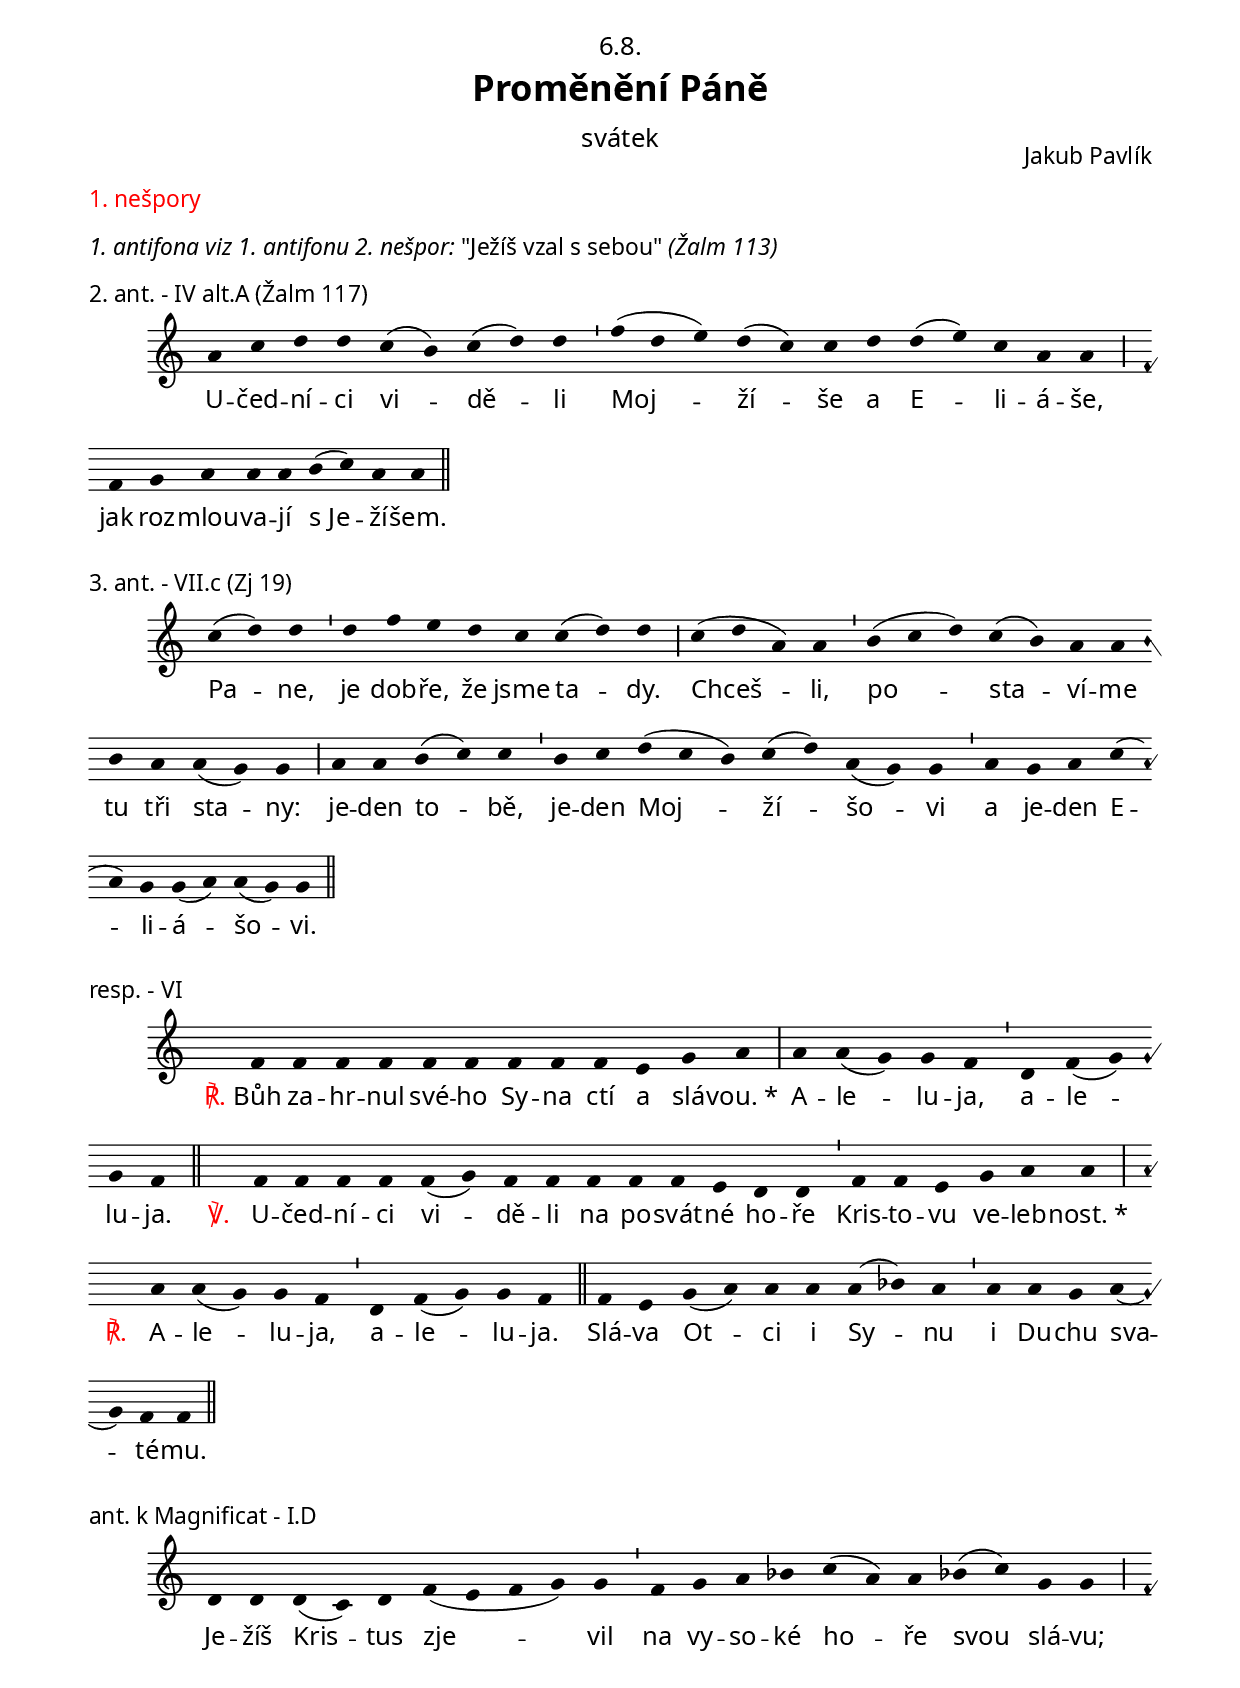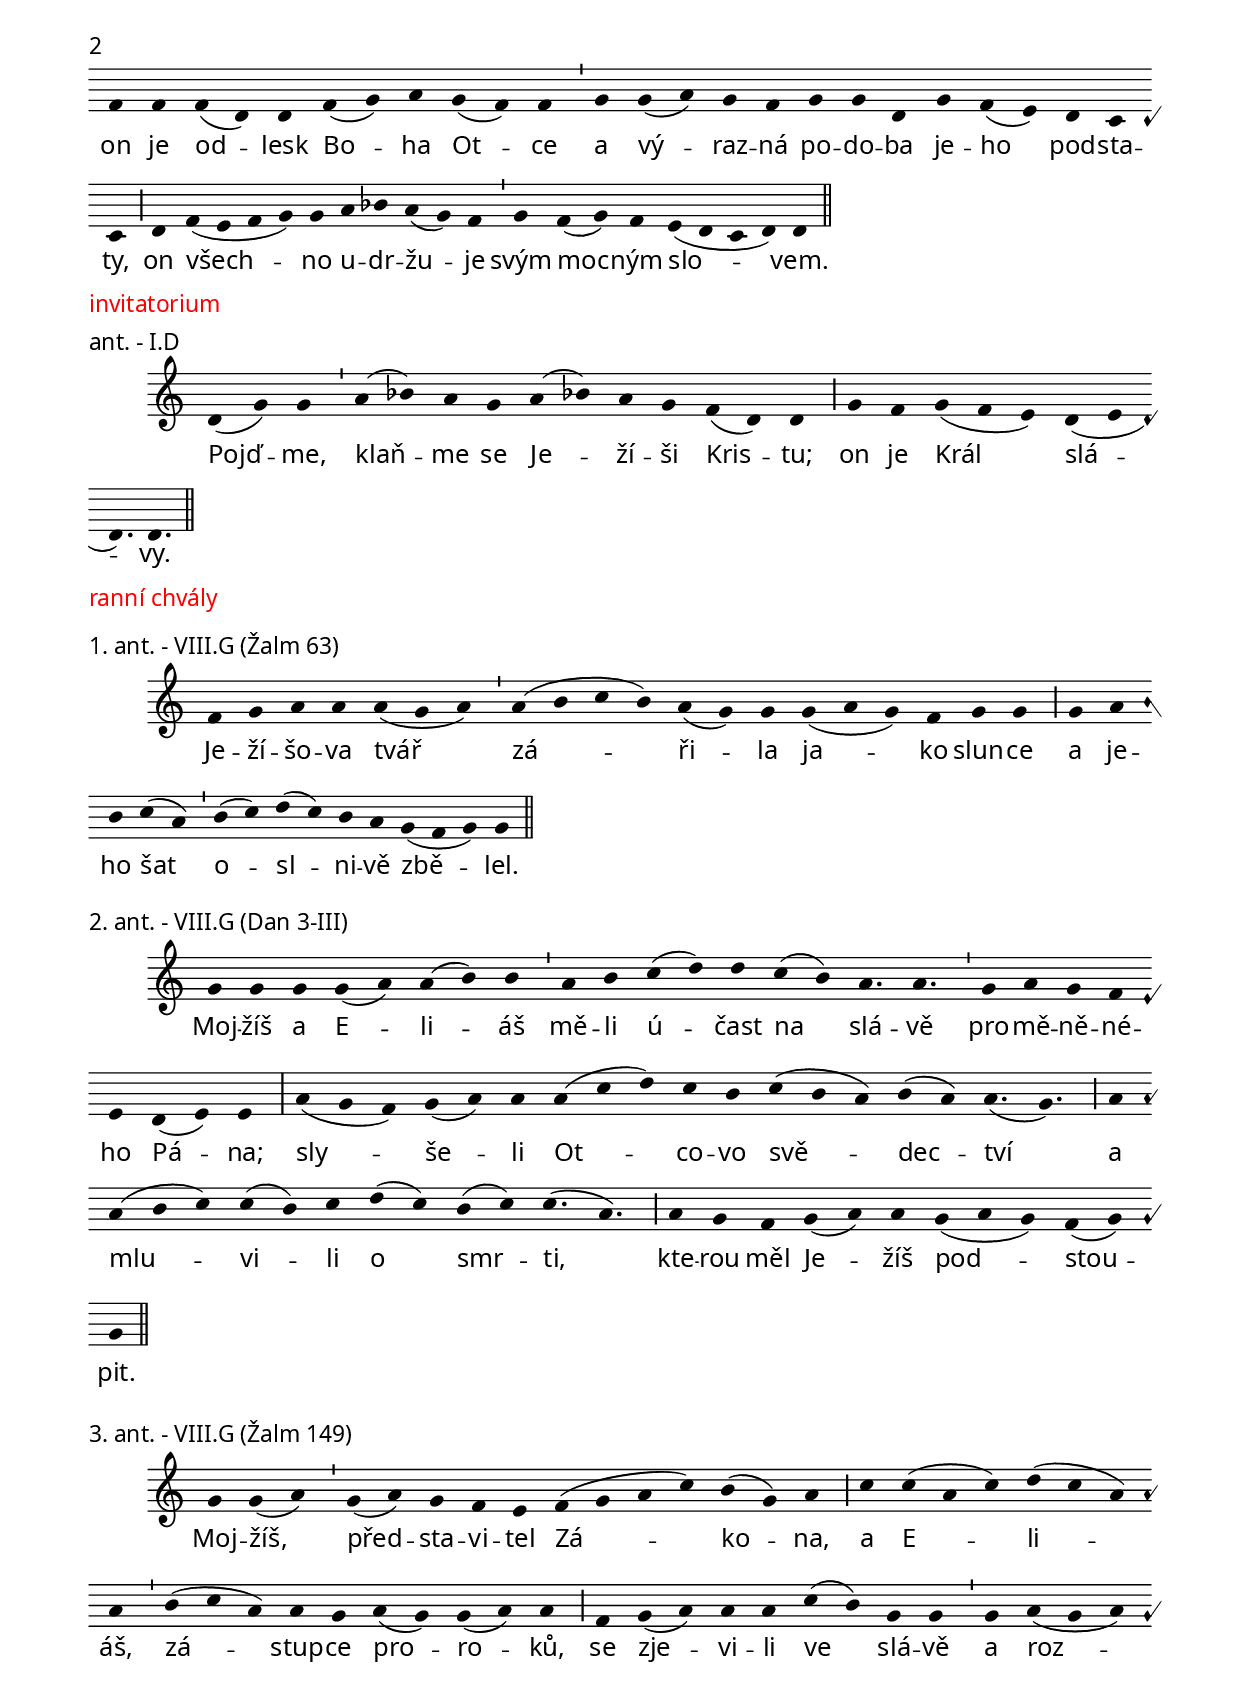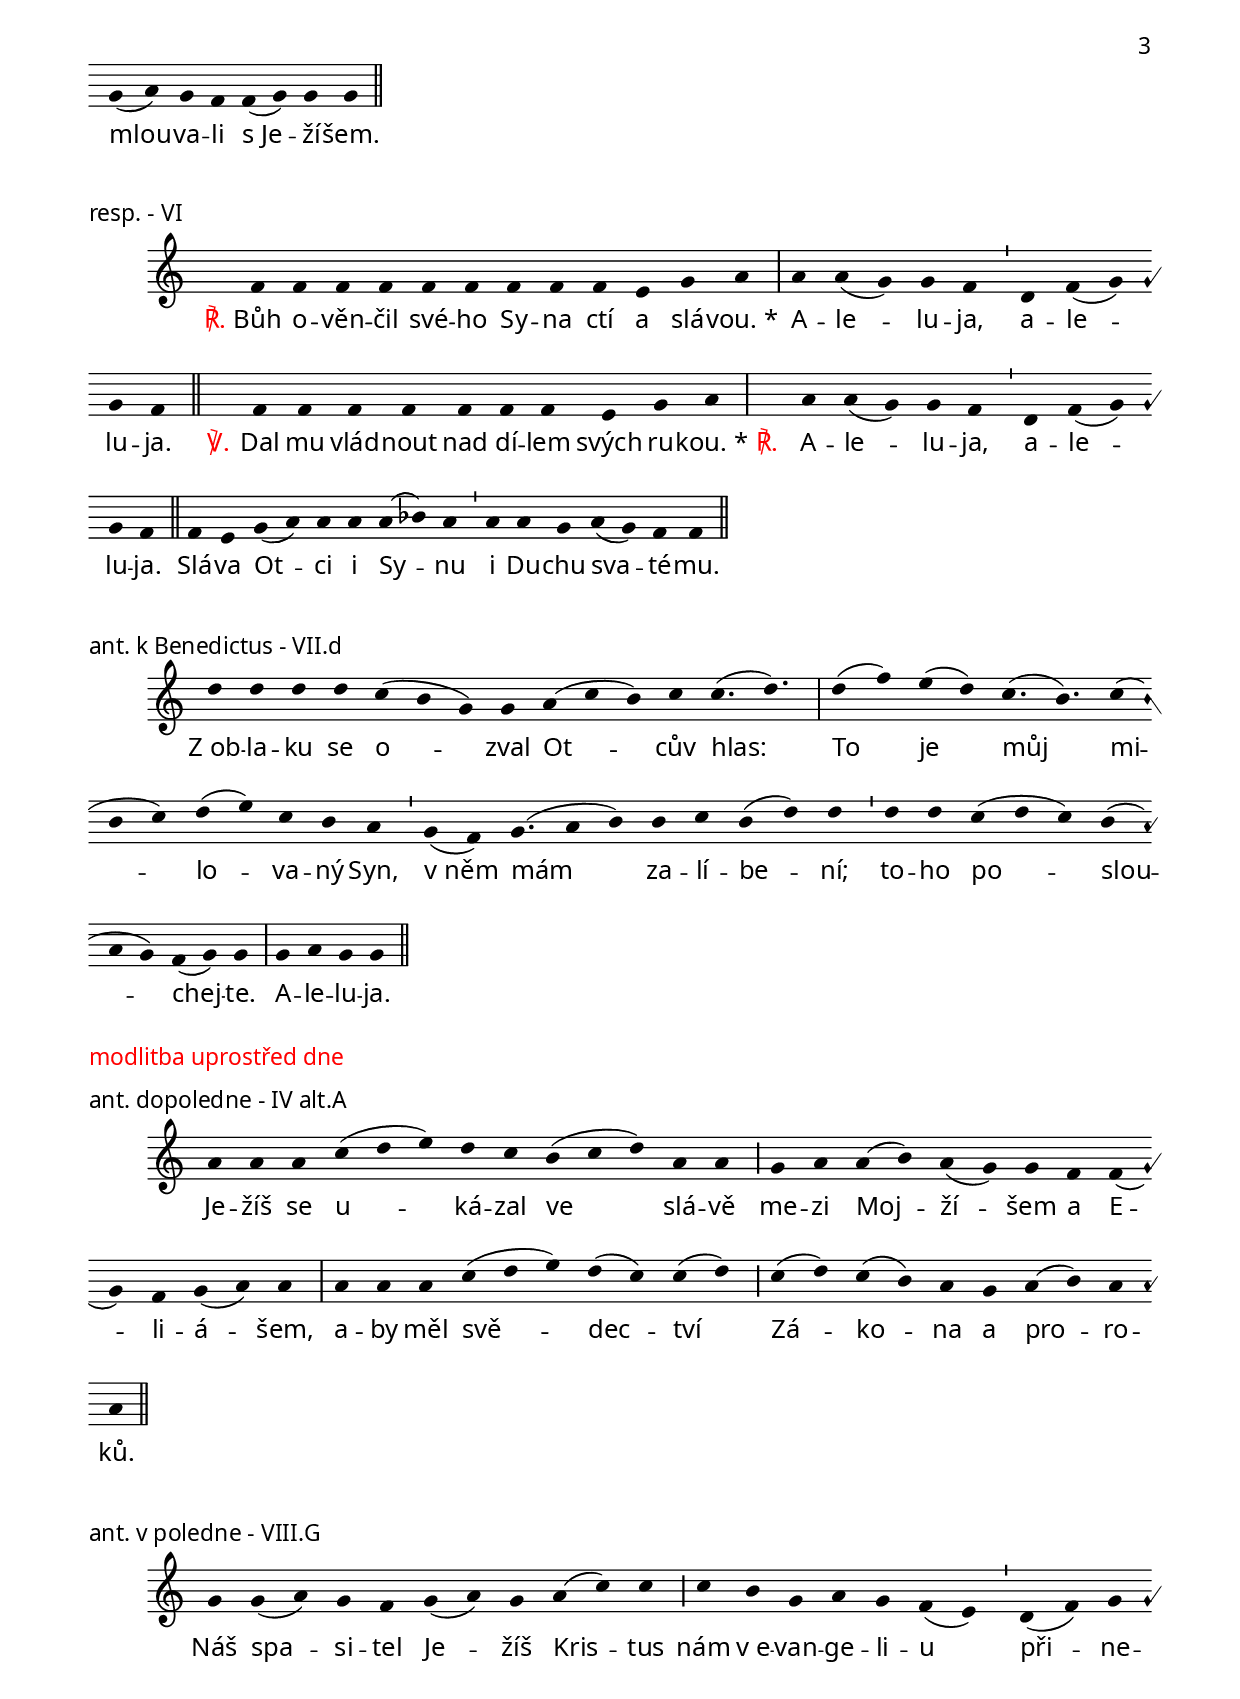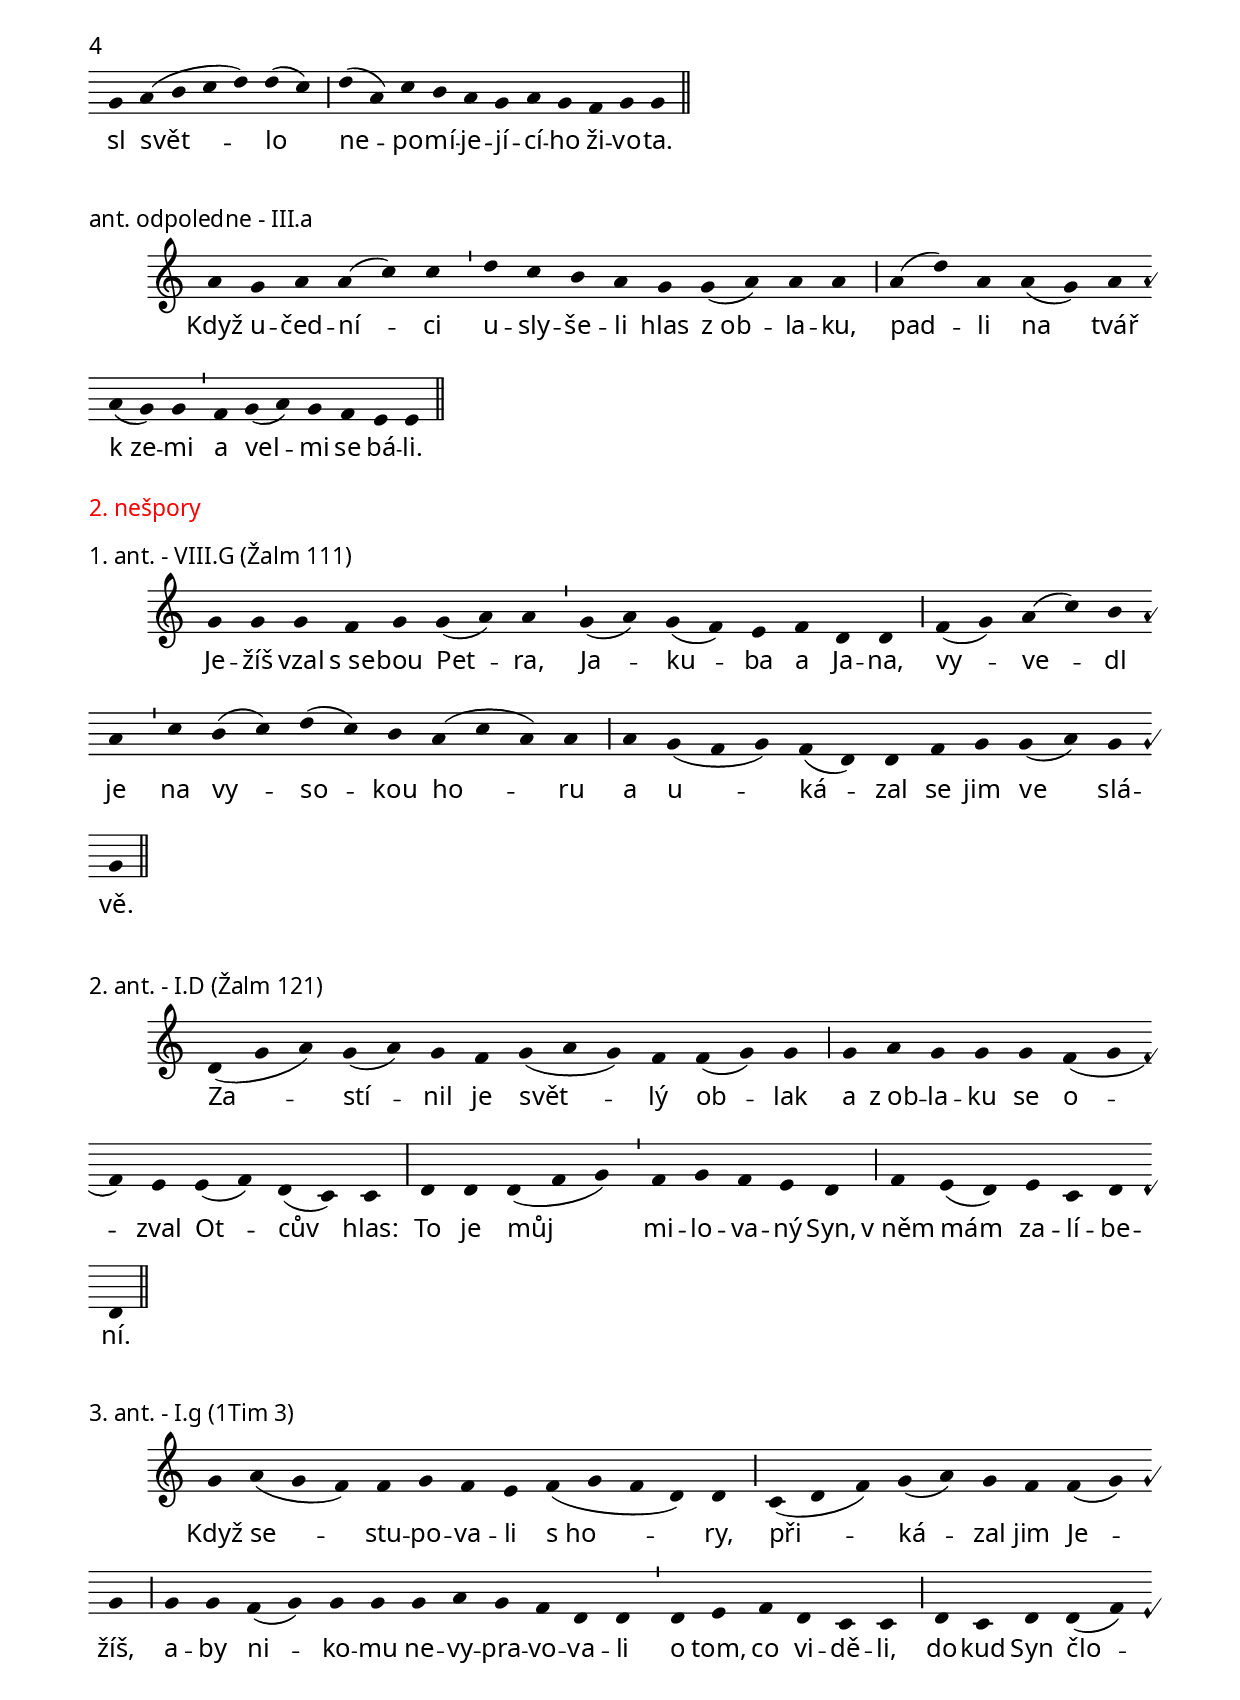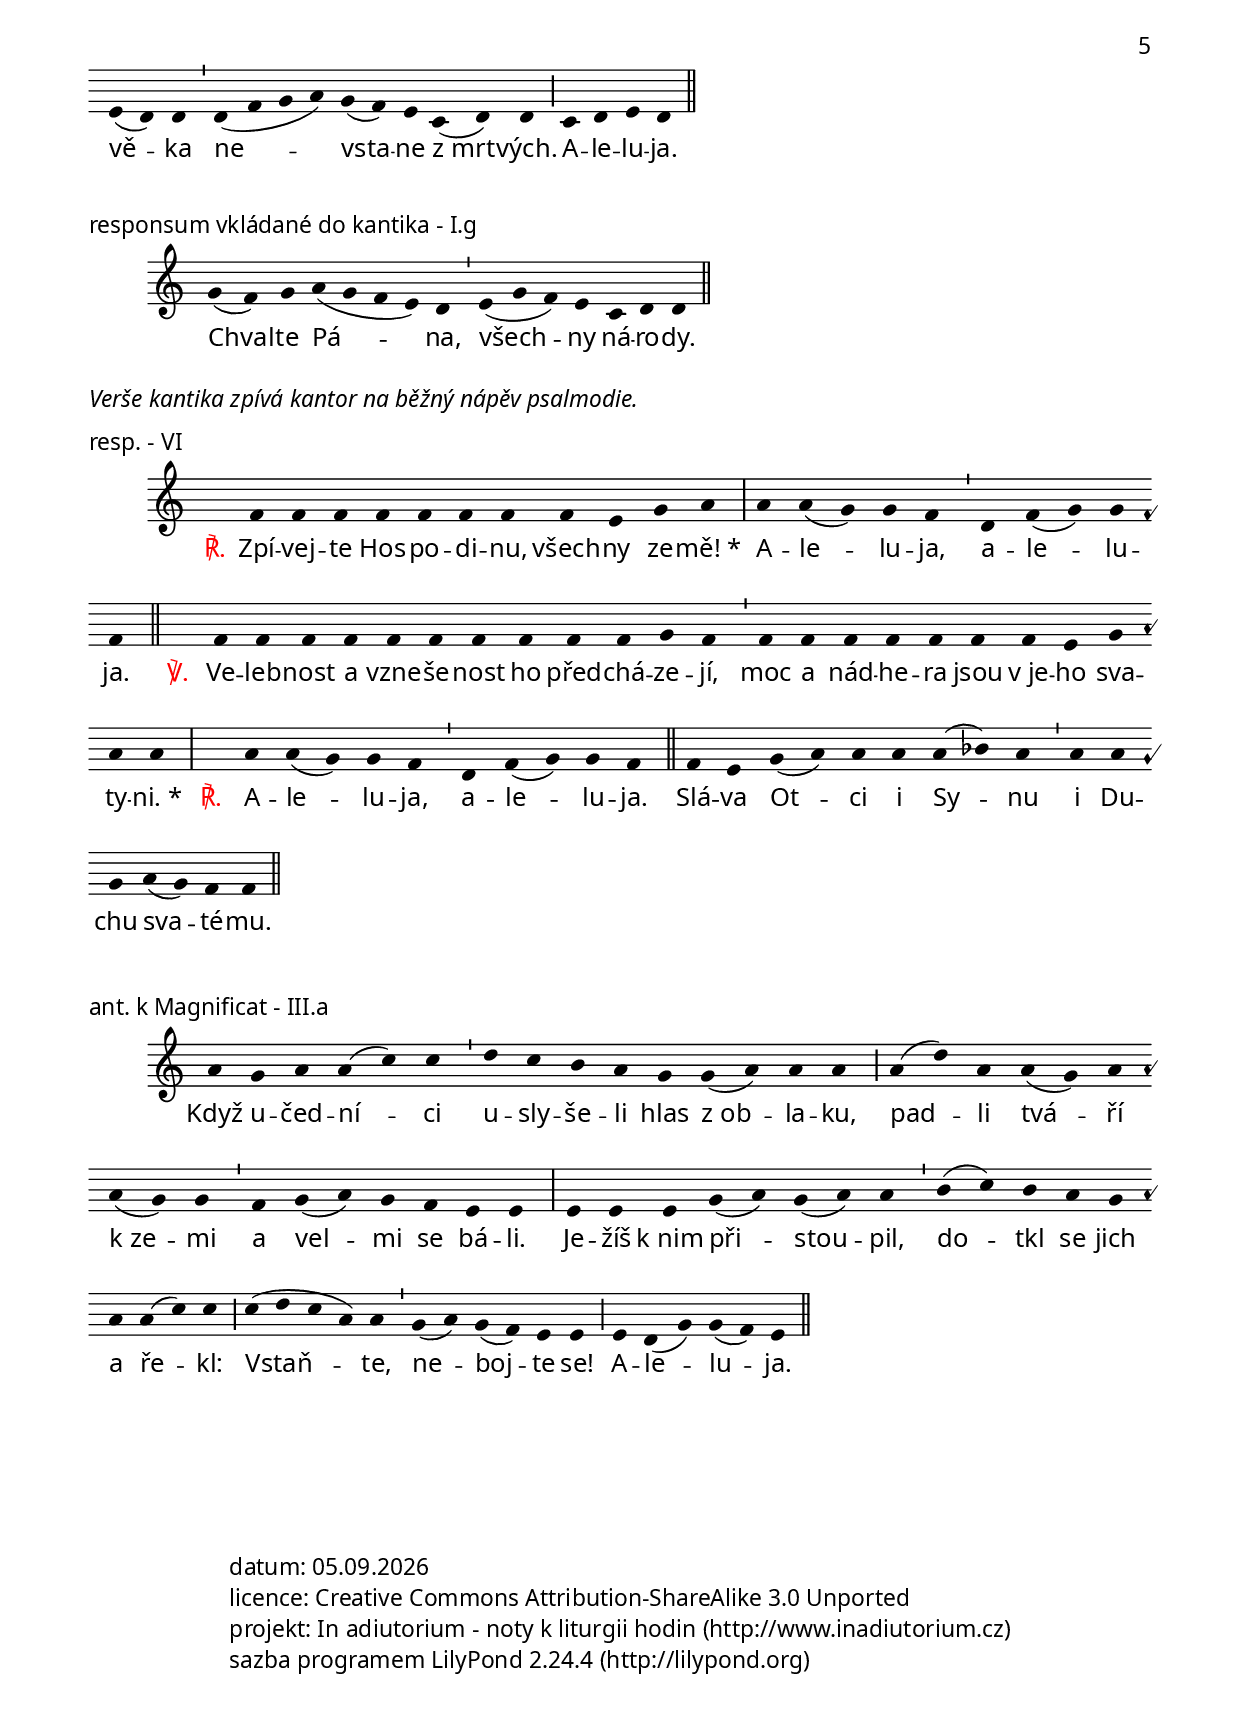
\version "2.15.37"

\include "../spolecne.ly"
\include "../dilyresponsorii.ly"

\header {
  title = \markup\titleSvatek
            "Proměnění Páně" 
            svátek
            6.8.
  composer = "Jakub Pavlík"
}

\markup {\nadpisHodinka {"1. nešpory"}}

\markup\italic{1. antifona viz 1. antifonu 2. nešpor: \upright{"\"Ježíš vzal s sebou\""} (Žalm 113)}

\score {
  \relative c'' {
    \choralniRezim
    a c d d c( b) c( d) d \barMin
    f( d e) d( c) c d d( e) c a a \barMaior
    f g a a a b( c) a a \barFinalis
  }
  \addlyrics {
    U -- čed -- ní -- ci vi -- dě -- li 
    Moj -- ží -- še a E -- li -- á -- še,
    jak roz -- mlou -- va -- jí s_Je -- ží -- šem.
  }
  \header {
    quid = "2. ant."
    modus = "IV alt"
    differentia = "A" 
    psalmus = "Žalm 117"
    id = ""
    piece = \markup {\sestavTitulek}
  }
}

\score {
  \relative c'' {
    \choralniRezim
    c4( d) d \barMin d f e d c c( d) d \barMaior
    c( d a) a \barMin b( c d) c( b) a a b a a( g) g \barMaior
    a a b( c) c \barMin b c d( c b) c( d) a( g) g \barMin
    a g a c( a) g g( a) a( g) g \barFinalis
  }
  \addlyrics {
    Pa -- ne, je dob -- ře, že jsme ta -- dy.
    Chceš -- li, po -- sta -- ví -- me tu tři sta -- ny:
    je -- den to -- bě,
    je -- den Moj -- ží -- šo -- vi
    a je -- den E -- li -- á -- šo -- vi.
  }
  \header {
    quid = "3. ant."
    modus = "VII"
    differentia = "c" 
    psalmus = "Zj 19"
    id = ""
    piece = \markup {\sestavTitulek}
  }
}

\score {
  \relative c' {
    \choralniRezim
    
    % R
    \neviditelna f
    f4 f f f f f f f f e g a \barMax
    \respVIalelujaResponsum \barFinalis
    % V
    \neviditelna f
    f4 f f f f( g) f f f f f e d d \barMin f f e g a a \barMax
    % R
    \neviditelna a
    \respVIalelujaResponsum \barFinalis
    % Slava
    \respVIalelujaDoxologie \barFinalis
  }
  \addlyrics {
    \Response Bůh za -- hr -- nul své -- ho Sy -- na ctí a slá -- vou._* \textRespAleluja
    \Verse U -- čed -- ní -- ci vi -- dě -- li na po -- svát -- né ho -- ře
    Kris -- to -- vu ve -- leb -- nost._*
    \Response \textRespAleluja
    \textRespDoxologie
  }
  \header {
    quid = "resp."
    modus = "VI"
    id = ""
    piece = \markup {\sestavTitulekResp}
  }
} 

\score {
  \relative c' {
    \choralniRezim
    d4 d d( c) d f( e f g) g \barMin f g a bes c( a) a bes( c) g g \barMaior
    f f f( d) d f( g) a g( f) f \barMin
    g g( a) g f g g d g f( e) d c c \barMaior
    d f( e f g) g a bes a( g) f \barMin g f( g) f e( d c d) d \barFinalis
  }
  \addlyrics {
    Je -- žíš Kris -- tus zje -- vil na vy -- so -- ké ho -- ře svou slá -- vu;
    on je od -- lesk Bo -- ha Ot -- ce
    a vý -- raz -- ná po -- do -- ba je -- ho pod -- sta -- ty,
    on všech -- no u -- dr -- žu -- je svým moc -- ným slo -- vem.
  }
  \header {
    quid = "ant. k Magnificat"
    modus = "I"
    differentia = "D" 
    psalmus = ""
    id = ""
    piece = \markup {\sestavTitulekBezZalmu}
  }
}

\markup {\nadpisHodinka {"invitatorium"}}

\score {
  \relative c' {
    \choralniRezim
    d4( g) g \barMin a( bes) a g a( bes) a g f( d) d \barMaior
    g f g( f e) d( e d4.) d \barFinalis
  }
  \addlyrics {
    Pojď -- me, klaň -- me se Je -- ží -- ši Kris -- tu;
    on je Král slá -- vy.
  }
  \header {
    quid = "ant."
    modus = "I"
    differentia = "D" 
    psalmus = ""
    id = ""
    fons = "melodie z invitatoria slavnosti Krista Krále; text upraven"
    piece = \markup {\sestavTitulekBezZalmu}
  }
}

\markup {\nadpisHodinka {"ranní chvály"}}

\score {
  \relative c' {
    \choralniRezim
    f4 g a a a( g a) \barMin a( b c b) a( g) g g( a g) f g g \barMaior
    g a b c( a) \barMin b( c) d( c) b a g( f g) g \barFinalis
  }
  \addlyrics {
    Je -- ží -- šo -- va tvář zá -- ři -- la ja -- ko slun -- ce
    a je -- ho šat o -- sl -- ni -- vě zbě -- lel.
  }
  \header {
    quid = "1. ant."
    modus = "VIII"
    differentia = "G" 
    psalmus = "Žalm 63"
    id = ""
    piece = \markup {\sestavTitulek}
  }
}

\score {
  \relative c'' {
    \choralniRezim
    g4 g g g( a) a( b) b \barMin 
    a b c( d) d c( b) a4. a \barMin g4 a g f e d( e) e \barMax
    a( g f) g( a) a a( c d) c b c( b a) b( a) a4.( g) \barMaior
    a4 a( b c) c( b) c d( c) b( c) c4.( a) \barMaior
    a4 g f g( a) a g( a g) f( g) g \barFinalis
  }
  \addlyrics {
    Moj -- žíš a E -- li -- áš 
    mě -- li ú -- čast na slá -- vě 
    pro -- mě -- ně -- né -- ho Pá -- na;
    sly -- še -- li Ot -- co -- vo svě -- dec -- tví
    a mlu -- vi -- li o smr -- ti,
    kte -- rou měl Je -- žíš pod -- stou -- pit.
  }
  \header {
    quid = "2. ant."
    modus = "VIII"
    differentia = "G" 
    psalmus = "Dan 3-III"
    id = ""
    piece = \markup {\sestavTitulek}
  }
}

\score {
  \relative c'' {
    \choralniRezim
    g4 g( a) \barMin g( a) g f e f( g a c) b( g) a \barMaior
    c c( a c) d( c a) a \barMin b( c a) a g a( g) g( a) a \barMaior
    f g( a) a a c( b) g g \barMin
    g a( g a) g( a) g f f( g) g g \barFinalis
  }
  \addlyrics {
    Moj -- žíš, před -- sta -- vi -- tel Zá -- ko -- na,
    a E -- li -- áš, zá -- stup -- ce pro -- ro -- ků,
    se zje -- vi -- li ve slá -- vě
    a roz -- mlou -- va -- li s_Je -- ží -- šem.
  }
  \header {
    quid = "3. ant."
    modus = "VIII"
    differentia = "G" 
    psalmus = "Žalm 149"
    id = ""
    piece = \markup {\sestavTitulek}
  }
}

\score {
  \relative c' {
    \choralniRezim
    
    % R
    \neviditelna f
    f4 f f f f f f f f e g a \barMax
    \respVIalelujaResponsum \barFinalis
    % V
    \neviditelna f
    f4 f f f f f f e g a \barMax
    % R
    \neviditelna a
    \respVIalelujaResponsum \barFinalis
    % Slava
    \respVIalelujaDoxologie \barFinalis
  }
  \addlyrics {
    \Response Bůh o -- věn -- čil své -- ho Sy -- na ctí a slá -- vou._* \textRespAleluja
    \Verse Dal mu vlád -- nout nad dí -- lem svých ru -- kou._*
    \Response \textRespAleluja
    \textRespDoxologie
  }
  \header {
    quid = "resp."
    modus = "VI"
    id = ""
    piece = \markup {\sestavTitulekResp}
  }
} 

\score {
  \relative c'' {
    \choralniRezim
    d4 d d d c( b g) g a( c b) c c4.( d) \barMax
    d4( f) e( d) c4.( b) c4( b c) d( e) c b a \barMin
    g4( f) g4.( a4 b) b c b( d) d \barMin
    d d c( d c) b( a g) f( g) g \barMax
    g a g g \barFinalis
  }
  \addlyrics {
    Z_ob -- la -- ku se o -- zval Ot -- cův hlas:
    To je můj mi -- lo -- va -- ný Syn,
    v_něm mám za -- lí -- be -- ní;
    to -- ho po -- slou -- chej -- te.
    A -- le -- lu -- ja.
  }
  \header {
    quid = "ant. k Benedictus"
    modus = "VII"
    differentia = "d" 
    psalmus = ""
    fons = "Křtu Páně, 2. nešp., 1. ant."
    piece = \markup {\sestavTitulekBezZalmu}
  }
}

\markup {\nadpisHodinka {"modlitba uprostřed dne"}}

\score {
  \relative c'' {
    \choralniRezim
    a4 a a c( d e) d c b( c d) a a \barMaior
    g a a( b) a( g) g f f( g) f g( a) a \barMax
    a a a c( d e) d( c) c( d) \barMaior
    c( d) c( b) a g a( b) a a \barFinalis
  }
  \addlyrics {
    Je -- žíš se u -- ká -- zal ve slá -- vě
    me -- zi Moj -- ží -- šem a E -- li -- á -- šem,
    a -- by měl svě -- dec -- tví 
    Zá -- ko -- na a pro -- ro -- ků.
  }
  \header {
    quid = "ant. dopoledne"
    modus = "IV alt"
    differentia = "A" 
    psalmus = ""
    id = ""
    piece = \markup {\sestavTitulekBezZalmu}
  }
}

\score {
  \relative c'' {
    \choralniRezim
    g4 g( a) g f g( a) g a( c) c \barMaior
    c b g a g f( e) \barMin d( f) g g a( b c d) d( c) \barMaior
    d( a) c b a g a g f g g \barFinalis
  }
  \addlyrics {
    Náš spa -- si -- tel Je -- žíš Kris -- tus
    nám v_e -- van -- ge -- li -- u při -- ne -- sl svět -- lo 
    ne -- po -- mí -- je -- jí -- cí -- ho ži -- vo -- ta.
  }
  \header {
    quid = "ant. v poledne"
    modus = "VIII"
    differentia = "G" 
    psalmus = ""
    id = ""
    piece = \markup {\sestavTitulekBezZalmu}
  }
}

\score {
  \relative c'' {
    \choralniRezim
    a4 g a a( c) c \barMin d c b a g g( a) a a \barMaior
    a4( d) a a( g) a a( g) g \barMin
    f g( a) g f e e \barFinalis
  }
  \addlyrics {
    Když u -- čed -- ní -- ci u -- sly -- še -- li hlas z_ob -- la -- ku,
    pad -- li na tvář k_ze -- mi
    a vel -- mi se bá -- li.
  }
  \header {
    quid = "ant. odpoledne"
    modus = "III"
    differentia = "a" 
    psalmus = ""
    id = ""
    piece = \markup {\sestavTitulekBezZalmu}
  }
}

\markup {\nadpisHodinka {"2. nešpory"}}

\score {
  \relative c'' {
    \choralniRezim
    g4 g g f g g( a) a \barMin g( a) g( f) e f d d \barMaior
    f( g) a( c) b a \barMin c b( c) d( c) b a( c a) a \barMaior
    a g( f g) f( d) d f g g( a) g g \barFinalis
  }
  \addlyrics {
    Je -- žíš vzal s_se -- bou Pet -- ra, Ja -- ku -- ba a Ja -- na,
    vy -- ve -- dl je na vy -- so -- kou ho -- ru
    a u -- ká -- zal se jim ve slá -- vě.
  }
  \header {
    quid = "1. ant."
    modus = "VIII"
    differentia = "G" 
    psalmus = "Žalm 111"
    id = ""
    piece = \markup {\sestavTitulek}
  }
}

\score {
  \relative c' {
    \choralniRezim
    d4( g a) g( a) g f g( a g) f f( g) g \barMaior
    g a g g g f( g f) e e( f) d( c) c \barMax
    d d d( f g) \barMin f g f e d \barMaior
    f e( d) e c d d \barFinalis
  }
  \addlyrics {
    Za -- stí -- nil je svět -- lý ob -- lak
    a z_ob -- la -- ku se o -- zval Ot -- cův hlas:
    To je můj mi -- lo -- va -- ný Syn,
    v_něm mám za -- lí -- be -- ní.
  }
  \header {
    quid = "2. ant."
    modus = "I"
    differentia = "D" 
    psalmus = "Žalm 121"
    id = ""
    piece = \markup {\sestavTitulek}
  }
}

\score {
  \relative c'' {
    \choralniRezim
    g4 a( g f) f g f e f( g f d) d \barMaior
    c( d f) g( a) g f f( g) g \barMaior
    g g f( g) g g g a g f d d \barMin d e f d c c \barMaior
    d c d d( f) e( d) d \barMin d( f g a) g( f) e c( d) d \barMaior
    c d e d \barFinalis
  }
  \addlyrics {
    Když se -- stu -- po -- va -- li s_ho -- ry,
    při -- ká -- zal jim Je -- žíš,
    a -- by ni -- ko -- mu ne -- vy -- pra -- vo -- va -- li o tom, co vi -- dě -- li,
    do -- kud Syn člo -- vě -- ka ne -- vsta -- ne z_mrt -- vých.
    A -- le -- lu -- ja.
  }
  \header {
    quid = "3. ant."
    modus = "I"
    differentia = "g" 
    psalmus = "1Tim 3"
    id = ""
    piece = \markup {\sestavTitulek}
  }
}

\score {
  \relative c'' {
    \choralniRezim
    g4( f) g a( g f e) d \barMin
    e( g f) e c d d \barFinalis
  }
  \addlyrics {
    Chval -- te Pá -- na,
    všech -- ny ná -- ro -- dy.
  }
  \header {
    quid = "responsum vkládané do kantika"
    modus = "I"
    differentia = "g" 
    psalmus = ""
    id = ""
    piece = \markup {\sestavTitulekBezZalmu}
  }
}

\markup\italic{Verše kantika zpívá kantor na běžný nápěv psalmodie.}

\score {
  \relative c' {
    \choralniRezim
    
    % R
    \neviditelna f
    f4 f f f f f f f e g a \barMax
    \respVIalelujaResponsum \barFinalis
    % V
    \neviditelna f
    f4 f f f f f f f f f g f \barMin
    f f f f f f f e g a a \barMax
    % R
    \neviditelna a
    \respVIalelujaResponsum \barFinalis
    % Slava
    \respVIalelujaDoxologie \barFinalis
  }
  \addlyrics {
    \Response Zpí -- vej -- te Hos -- po -- di -- nu, všech -- ny ze -- mě!_* \textRespAleluja
    \Verse Ve -- leb -- nost a vzne -- še -- nost ho před -- chá -- ze -- jí,
    moc a nád -- he -- ra jsou v_je -- ho sva -- ty -- ni._*
    \Response \textRespAleluja
    \textRespDoxologie
  }
  \header {
    quid = "resp."
    modus = "VI"
    id = ""
    piece = \markup {\sestavTitulekResp}
  }
} 

\score {
  \relative c'' {
    \choralniRezim
    a4 g a a( c) c \barMin d c b a g g( a) a a \barMaior
    a4( d) a a( g) a a( g) g \barMin
    f g( a) g f e e \barMax
    
    e4 e e g( a) g( a) a \barMin b( c) b a g a a( c) c \barMaior
    c( d c a) a \barMin g( a) g( f) e e \barMaior
    e d( g) g( f) e \barFinalis
  }
  \addlyrics {
    Když u -- čed -- ní -- ci u -- sly -- še -- li hlas z_ob -- la -- ku,
    pad -- li tvá -- ří k_ze -- mi
    a vel -- mi se bá -- li.
    
    % Puvodne:
    % Je -- žíš při -- stou -- pil, do -- tkl se jich a ře -- kl jim:
    Je -- žíš k_nim při -- stou -- pil, do -- tkl se jich a ře -- kl:
    Vstaň -- te, ne -- boj -- te se!
    A -- le -- lu -- ja.
  }
  \header {
    quid = "ant. k Magnificat"
    modus = "III"
    differentia = "a" 
    psalmus = ""
    id = ""
    fons = "1. část: zde, uprostřed dne, odpoledne"
    piece = \markup {\sestavTitulekBezZalmu}
  }
}